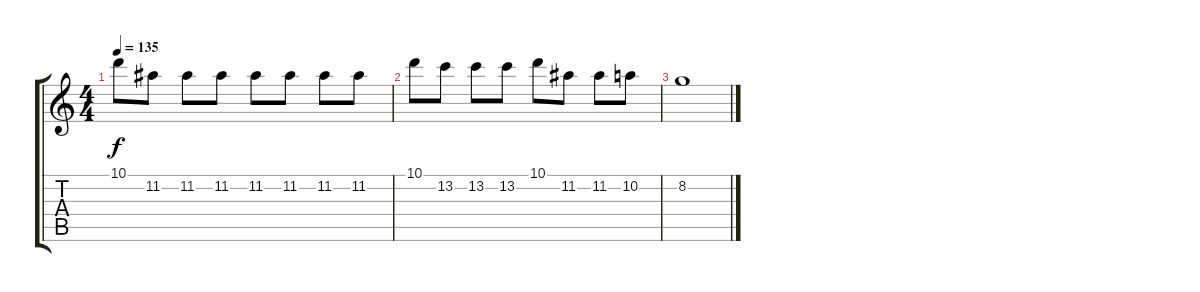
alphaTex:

\track (" " " ") {instrument distortionguitar}
\staff {score tabs}
\tuning (E4 B3 G3 D3 A2 E2) {hide}
\ts (4 4)
\tempo 135
\clef g2
\ks c
10.1.8{dy f} 11.2.8 11.2.8 11.2.8 11.2.8 11.2.8 11.2.8 11.2.8 |
10.1.8 13.2.8 13.2.8 13.2.8 10.1.8 11.2.8 11.2.8 10.2.8 |
8.2.1
